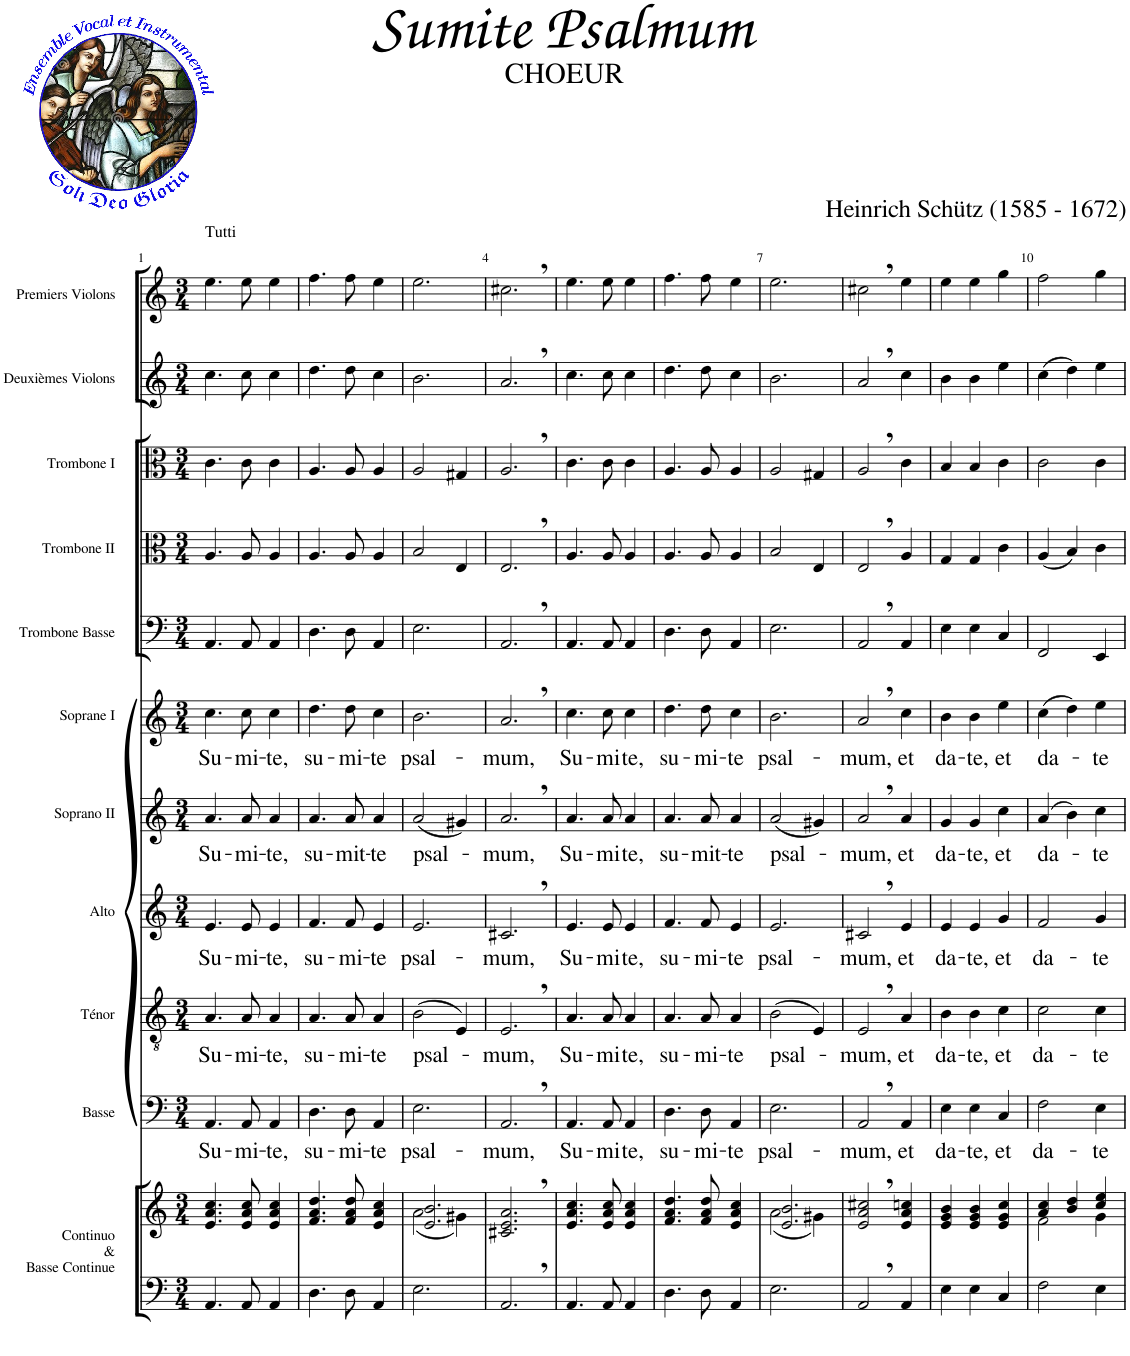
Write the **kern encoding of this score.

**kern	**kern	**kern	**text	**kern	**text	**kern	**text	**kern	**text	**kern	**text	**kern	**kern	**kern	**kern	**kern
*part11	*part11	*part10	*part10	*part9	*part9	*part8	*part8	*part7	*part7	*part6	*part6	*part5	*part4	*part3	*part2	*part1
*staff12	*staff11	*staff10	*staff10	*staff9	*staff9	*staff8	*staff8	*staff7	*staff7	*staff6	*staff6	*staff5	*staff4	*staff3	*staff2	*staff1
*I"Continuo &amp; Basse Continue	*	*I"Basse	*	*I"Ténor	*	*I"Alto	*	*I"Soprano II	*	*I"Soprane I	*	*I"Trombone Basse	*I"Trombone II	*I"Trombone I	*I"Deuxièmes Violons	*I"Premiers Violons
*I'Cont; &amp; BC	*	*I'B.	*	*I'T.	*	*I'Alt.	*	*I'S.II	*	*I'S. I	*	*I'Trb. B.	*I'Trb.II	*I'Trb.I	*I'Vlns. 2	*I'Vlns. 1
*clefF4	*clefG2	*clefF4	*	*clefGv2	*	*clefG2	*	*clefG2	*	*clefG2	*	*clefF4	*clefC3	*clefC3	*clefG2	*clefG2
*k[]	*k[]	*k[]	*	*k[]	*	*k[]	*	*k[]	*	*k[]	*	*k[]	*k[]	*k[]	*k[]	*k[]
*M3/4	*M3/4	*M3/4	*	*M3/4	*	*M3/4	*	*M3/4	*	*M3/4	*	*M3/4	*M3/4	*M3/4	*M3/4	*M3/4
=1	=1	=1	=1	=1	=1	=1	=1	=1	=1	=1	=1	=1	=1	=1	=1	=1
!	!	!	!	!	!	!	!	!	!	!	!	!	!	!	!	!LO:TX:a:t=Tutti
!	!	!	!LO:LY:b	!	!LO:LY:b	!	!LO:LY:b	!	!LO:LY:b	!	!LO:LY:b	!	!	!	!	!
4.AA/	4.e/ 4.a/ 4.cc/	4.AA/	Su-	4.A/	Su-	4.e/	Su-	4.a/	Su-	4.cc\	Su-	4.AA/	4.A/	4.c\	4.cc\	4.ee\
!	!	!	!LO:LY:b	!	!LO:LY:b	!	!LO:LY:b	!	!LO:LY:b	!	!LO:LY:b	!	!	!	!	!
8AA/	8e/ 8a/ 8cc/	8AA/	-mi-	8A/	-mi-	8e/	-mi-	8a/	-mi-	8cc\	-mi-	8AA/	8A/	8c\	8cc\	8ee\
!	!	!	!LO:LY:b	!	!LO:LY:b	!	!LO:LY:b	!	!LO:LY:b	!	!LO:LY:b	!	!	!	!	!
4AA/	4e/ 4a/ 4cc/	4AA/	-te,	4A/	-te,	4e/	-te,	4a/	-te,	4cc\	-te,	4AA/	4A/	4c\	4cc\	4ee\
=2	=2	=2	=2	=2	=2	=2	=2	=2	=2	=2	=2	=2	=2	=2	=2	=2
!	!	!	!LO:LY:b	!	!LO:LY:b	!	!LO:LY:b	!	!LO:LY:b	!	!LO:LY:b	!	!	!	!	!
4.D\	4.f/ 4.a/ 4.dd/	4.D\	su-	4.A/	su-	4.f/	su-	4.a/	su-	4.dd\	su-	4.D\	4.A/	4.A/	4.dd\	4.ff\
!	!	!	!LO:LY:b	!	!LO:LY:b	!	!LO:LY:b	!	!LO:LY:b	!	!LO:LY:b	!	!	!	!	!
8D\	8f/ 8a/ 8dd/	8D\	-mi-	8A/	-mi-	8f/	-mi-	8a/	-mit-	8dd\	-mi-	8D\	8A/	8A/	8dd\	8ff\
!	!	!	!LO:LY:b	!	!LO:LY:b	!	!LO:LY:b	!	!LO:LY:b	!	!LO:LY:b	!	!	!	!	!
4AA/	4e/ 4a/ 4cc/	4AA/	-te	4A/	-te	4e/	-te	4a/	-te	4cc\	-te	4AA/	4A/	4A/	4cc\	4ee\
=3	=3	=3	=3	=3	=3	=3	=3	=3	=3	=3	=3	=3	=3	=3	=3	=3
*	*^	*	*	*	*	*	*	*	*	*	*	*	*	*	*	*
!	!	!	!	!LO:LY:b	!	!LO:LY:b	!	!LO:LY:b	!	!LO:LY:b	!	!LO:LY:b	!	!	!	!	!
2.E\	2.e/ 2.b/	(2a\	2.E\	psal-	(2B\	psal-	2.e/	psal-	(2a/	psal-	2.b\	psal-	2.E\	2B/	2A/	2.b\	2.ee\
.	.	4g#X\)	.	.	4E/)	.	.	.	4g#X/)	.	.	.	.	4E/	4G#X/	.	.
=4	=4	=4	=4	=4	=4	=4	=4	=4	=4	=4	=4	=4	=4	=4	=4	=4	=4
!	!	!	!	!LO:LY:b	!	!LO:LY:b	!	!LO:LY:b	!	!LO:LY:b	!	!LO:LY:b	!	!	!	!	!
*	*v	*v	*	*	*	*	*	*	*	*	*	*	*	*	*	*	*
2.AA,/	2.c#X/, 2.e/, 2.a/,	2.AA,/	-mum,	2.E,/	-mum,	2.c#X,/	-mum,	2.a,/	-mum,	2.a,/	-mum,	2.AA,/	2.E,/	2.A,/	2.a,/	2.cc#X,\
=5	=5	=5	=5	=5	=5	=5	=5	=5	=5	=5	=5	=5	=5	=5	=5	=5
!	!	!	!LO:LY:b	!	!LO:LY:b	!	!LO:LY:b	!	!LO:LY:b	!	!LO:LY:b	!	!	!	!	!
4.AA/	4.e/ 4.a/ 4.cc/	4.AA/	Su-	4.A/	Su-	4.e/	Su-	4.a/	Su-	4.cc\	Su-	4.AA/	4.A/	4.c\	4.cc\	4.ee\
!	!	!	!LO:LY:b	!	!LO:LY:b	!	!LO:LY:b	!	!LO:LY:b	!	!LO:LY:b	!	!	!	!	!
8AA/	8e/ 8a/ 8cc/	8AA/	-mi-	8A/	-mi-	8e/	-mi-	8a/	-mi-	8cc\	-mi-	8AA/	8A/	8c\	8cc\	8ee\
!	!	!	!LO:LY:b	!	!LO:LY:b	!	!LO:LY:b	!	!LO:LY:b	!	!LO:LY:b	!	!	!	!	!
4AA/	4e/ 4a/ 4cc/	4AA/	-te,	4A/	-te,	4e/	-te,	4a/	-te,	4cc\	-te,	4AA/	4A/	4c\	4cc\	4ee\
=6	=6	=6	=6	=6	=6	=6	=6	=6	=6	=6	=6	=6	=6	=6	=6	=6
!	!	!	!LO:LY:b	!	!LO:LY:b	!	!LO:LY:b	!	!LO:LY:b	!	!LO:LY:b	!	!	!	!	!
4.D\	4.f/ 4.a/ 4.dd/	4.D\	su-	4.A/	su-	4.f/	su-	4.a/	su-	4.dd\	su-	4.D\	4.A/	4.A/	4.dd\	4.ff\
!	!	!	!LO:LY:b	!	!LO:LY:b	!	!LO:LY:b	!	!LO:LY:b	!	!LO:LY:b	!	!	!	!	!
8D\	8f/ 8a/ 8dd/	8D\	-mi-	8A/	-mi-	8f/	-mi-	8a/	-mit-	8dd\	-mi-	8D\	8A/	8A/	8dd\	8ff\
!	!	!	!LO:LY:b	!	!LO:LY:b	!	!LO:LY:b	!	!LO:LY:b	!	!LO:LY:b	!	!	!	!	!
4AA/	4e/ 4a/ 4cc/	4AA/	-te	4A/	-te	4e/	-te	4a/	-te	4cc\	-te	4AA/	4A/	4A/	4cc\	4ee\
=7	=7	=7	=7	=7	=7	=7	=7	=7	=7	=7	=7	=7	=7	=7	=7	=7
*	*^	*	*	*	*	*	*	*	*	*	*	*	*	*	*	*
!	!	!	!	!LO:LY:b	!	!LO:LY:b	!	!LO:LY:b	!	!LO:LY:b	!	!LO:LY:b	!	!	!	!	!
2.E\	2.e/ 2.b/	(2a\	2.E\	psal-	(2B\	psal-	2.e/	psal-	(2a/	psal-	2.b\	psal-	2.E\	2B/	2A/	2.b\	2.ee\
.	.	4g#X\)	.	.	4E/)	.	.	.	4g#X/)	.	.	.	.	4E/	4G#X/	.	.
=8	=8	=8	=8	=8	=8	=8	=8	=8	=8	=8	=8	=8	=8	=8	=8	=8	=8
!	!	!	!	!LO:LY:b	!	!LO:LY:b	!	!LO:LY:b	!	!LO:LY:b	!	!LO:LY:b	!	!	!	!	!
*	*v	*v	*	*	*	*	*	*	*	*	*	*	*	*	*	*	*
2AA,/	2e/, 2a/, 2cc#X/,	2AA,/	-mum,	2E,/	-mum,	2c#X,/	-mum,	2a,/	-mum,	2a,/	-mum,	2AA,/	2E,/	2A,/	2a,/	2cc#X,\
!	!	!	!LO:LY:b	!	!LO:LY:b	!	!LO:LY:b	!	!LO:LY:b	!	!LO:LY:b	!	!	!	!	!
4AA/	4e/ 4a/ 4ccn/	4AA/	et	4A/	et	4e/	et	4a/	et	4cc\	et	4AA/	4A/	4c\	4cc\	4ee\
=9	=9	=9	=9	=9	=9	=9	=9	=9	=9	=9	=9	=9	=9	=9	=9	=9
!	!	!	!LO:LY:b	!	!LO:LY:b	!	!LO:LY:b	!	!LO:LY:b	!	!LO:LY:b	!	!	!	!	!
4E\	4e/ 4g/ 4b/	4E\	da-	4B\	da-	4e/	da-	4g/	da-	4b\	da-	4E\	4G/	4B/	4b\	4ee\
!	!	!	!LO:LY:b	!	!LO:LY:b	!	!LO:LY:b	!	!LO:LY:b	!	!LO:LY:b	!	!	!	!	!
4E\	4e/ 4g/ 4b/	4E\	-te,	4B\	-te,	4e/	-te,	4g/	-te,	4b\	-te,	4E\	4G/	4B/	4b\	4ee\
!	!	!	!LO:LY:b	!	!LO:LY:b	!	!LO:LY:b	!	!LO:LY:b	!	!LO:LY:b	!	!	!	!	!
4C/	4e/ 4g/ 4cc/	4C/	et	4c\	et	4g/	et	4cc\	et	4ee\	et	4C/	4c\	4c\	4ee\	4gg\
=10	=10	=10	=10	=10	=10	=10	=10	=10	=10	=10	=10	=10	=10	=10	=10	=10
*	*^	*	*	*	*	*	*	*	*	*	*	*	*	*	*	*
!	!	!	!	!LO:LY:b	!	!LO:LY:b	!	!LO:LY:b	!	!LO:LY:b	!	!LO:LY:b	!	!	!	!	!
2F\	4a/ 4cc/	2f\	2F\	da-	2c\	da-	2f/	da-	(4a/	da-	(4cc\	da-	2FF/	(4A/	2c\	(4cc\	2ff\
.	4b/ 4dd/	.	.	.	.	.	.	.	4b\)	.	4dd\)	.	.	4B/)	.	4dd\)	.
!	!	!	!	!LO:LY:b	!	!LO:LY:b	!	!LO:LY:b	!	!LO:LY:b	!	!LO:LY:b	!	!	!	!	!
4E\	4cc/ 4ee/	4g\	4E\	-te	4c\	-te	4g/	-te	4cc\	-te	4ee\	-te	4EE/	4c\	4c\	4ee\	4gg\
*	*v	*v	*	*	*	*	*	*	*	*	*	*	*	*	*	*	*
=	=	=	=	=	=	=	=	=	=	=	=	=	=	=	=	=
*-	*-	*-	*-	*-	*-	*-	*-	*-	*-	*-	*-	*-	*-	*-	*-	*-
